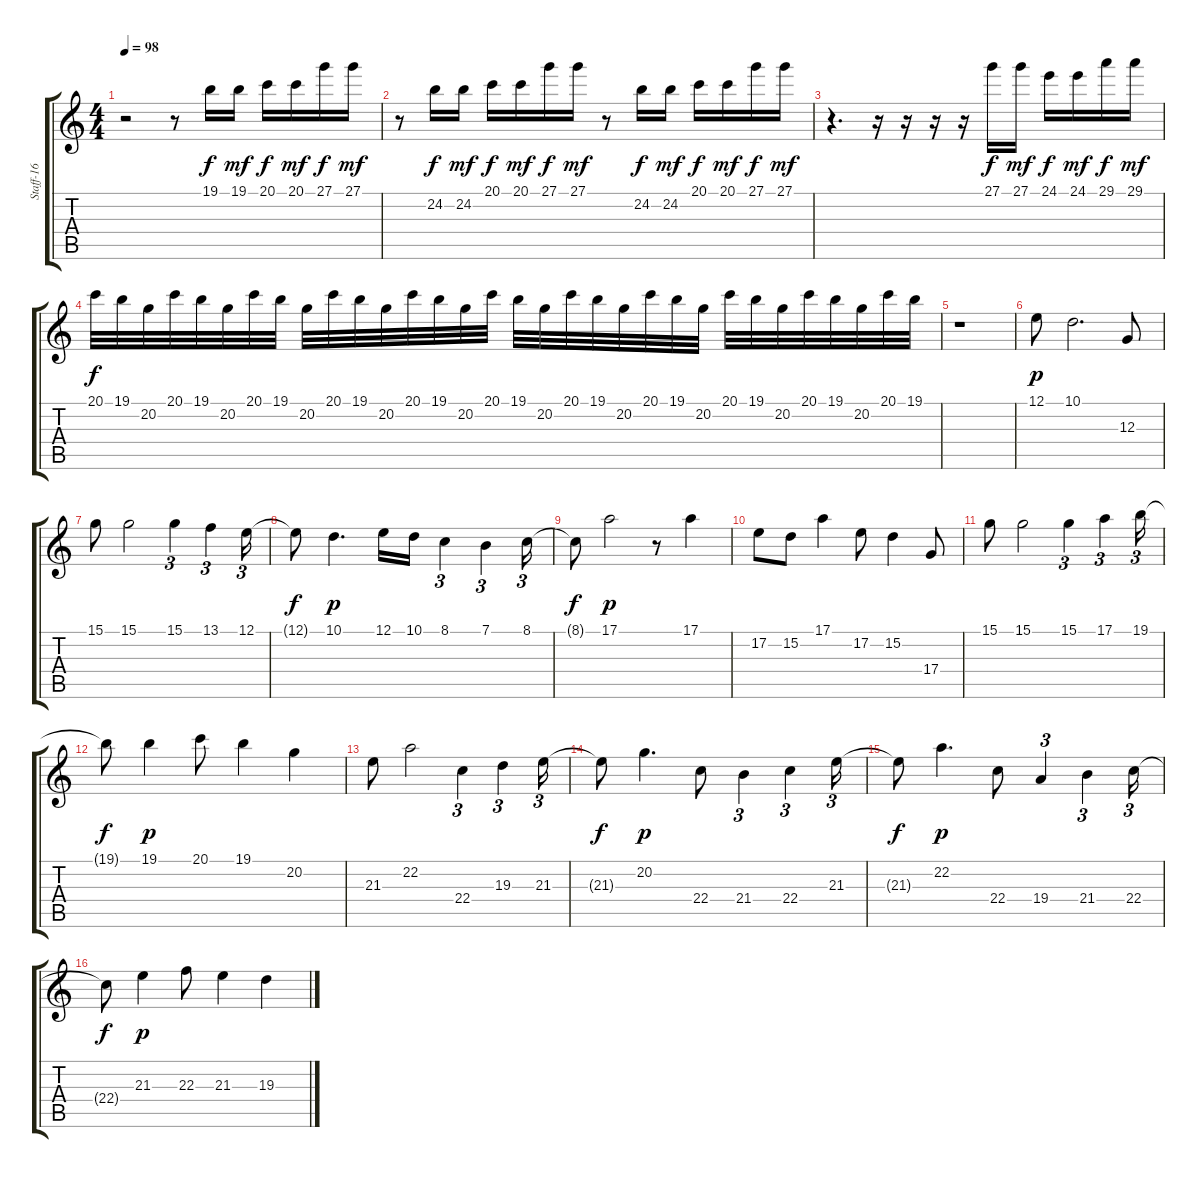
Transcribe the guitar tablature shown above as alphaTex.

\track ("Staff-16" "Staff-16") {instrument sitar}
\staff {score tabs}
\tuning (E4 B3 G3 D3 A2 E2) {hide}
\ts (4 4)
\tempo 98
\clef g2
\ks c
r.2{dy f} r.8 19.1.16{volume 10 instrument acousticguitarnylon} 19.1.16{dy mf} 20.1.16{dy f} 20.1.16{dy mf} 27.1.16{dy f} 27.1.16{dy mf} |
r.8 24.2.16{dy f volume 7} 24.2.16{dy mf} 20.1.16{dy f} 20.1.16{dy mf} 27.1.16{dy f} 27.1.16{dy mf} r.8 24.2.16{dy f volume 4} 24.2.16{dy mf} 20.1.16{dy f} 20.1.16{dy mf} 27.1.16{dy f} 27.1.16{dy mf} |
r.4{d} r.16{volume 10} r.16 r.16 r.16 27.1.16{dy f} 27.1.16{dy mf} 24.1.16{dy f} 24.1.16{dy mf} 29.1.16{dy f} 29.1.16{dy mf} |
20.1.32{dy f volume 0 instrument recorder} 19.1.32{volume 0} 20.2.32{volume 0} 20.1.32{volume 1} 19.1.32{volume 1} 20.2.32{volume 1} 20.1.32{volume 2} 19.1.32{volume 2} 20.2.32{volume 2} 20.1.32{volume 2} 19.1.32{volume 2} 20.2.32{volume 3} 20.1.32{volume 3} 19.1.32{volume 3} 20.2.32{volume 4} 20.1.32{volume 4} 19.1.32{volume 4} 20.2.32{volume 4} 20.1.32{volume 4} 19.1.32{volume 5} 20.2.32{volume 5} 20.1.32{volume 5} 19.1.32{volume 6} 20.2.32{volume 6} 20.1.32{volume 6} 19.1.32{volume 6} 20.2.32{volume 6} 20.1.32{volume 7} 19.1.32{volume 7} 20.2.32{volume 7} 20.1.32{volume 8} 19.1.32{volume 8} |
r.1 |
12.1.8{dy p volume 12 instrument trumpet} 10.1.2{d} 12.3.8 |
15.1.8 15.1.2 15.1.4{tu (3 2)} 13.1.4{tu (3 2)} 12.1.16{tu (3 2)} |
12.1{t}.8{dy f} 10.1.4{d dy p} 12.1.16 10.1.16 8.1.4{tu (3 2)} 7.1.4{tu (3 2)} 8.1.16{tu (3 2)} |
8.1{t}.8{dy f} 17.1.2{dy p} r.8 17.1.4 |
17.2.8 15.2.8 17.1.4{instrument mutedtrumpet} 17.2.8 15.2.4 17.4.8{instrument trumpet} |
15.1.8 15.1.2 15.1.4{tu (3 2)} 17.1.4{tu (3 2)} 19.1.16{tu (3 2)} |
19.1{t}.8{dy f} 19.1.4{dy p} 20.1.8 19.1.4 20.2.4 |
21.3.8 22.2.2 22.4.4{tu (3 2) instrument mutedtrumpet} 19.3.4{tu (3 2)} 21.3.16{tu (3 2)} |
21.3{t}.8{dy f} 20.2.4{d dy p} 22.4.8{instrument trumpet} 21.4.4{tu (3 2)} 22.4.4{tu (3 2)} 21.3.16{tu (3 2)} |
21.3{t}.8{dy f} 22.2.4{d dy p} 22.4.8{instrument mutedtrumpet} 19.4.4{tu (3 2)} 21.4.4{tu (3 2)} 22.4.16{tu (3 2)} |
22.4{t}.8{dy f} 21.3.4{dy p} 22.3.8 21.3.4 19.3.4
